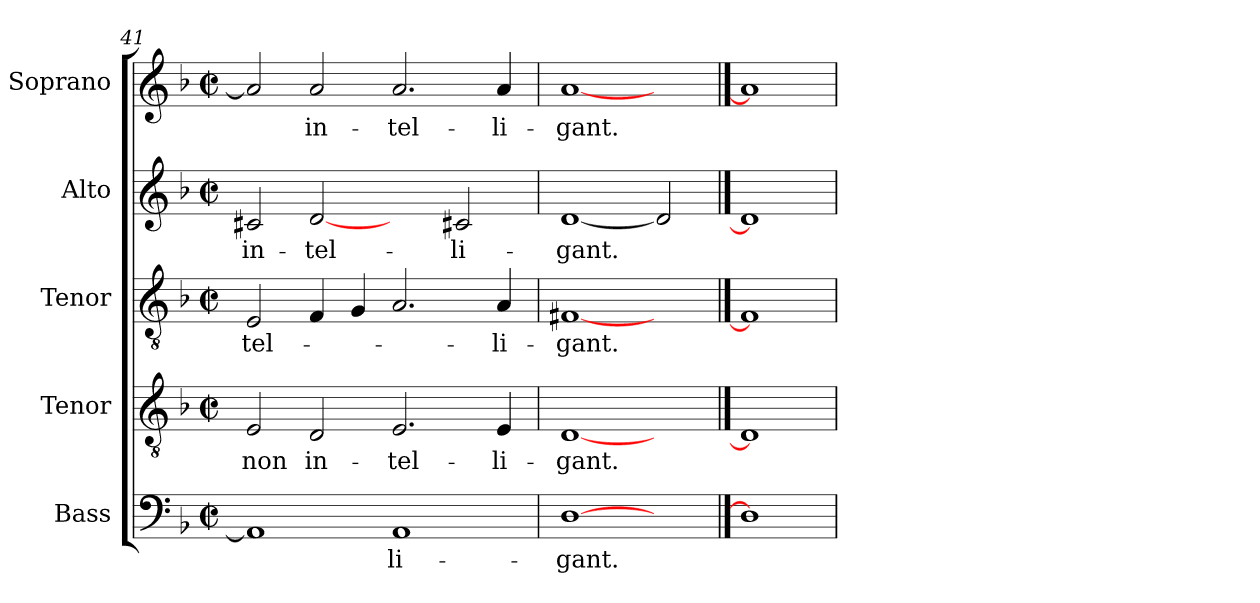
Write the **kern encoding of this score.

**kern	**text	**kern	**text	**kern	**text	**kern	**text	**kern	**text
*part5	*part5	*part4	*part4	*part3	*part3	*part2	*part2	*part1	*part1
*staff5	*staff5	*staff4	*staff4	*staff3	*staff3	*staff2	*staff2	*staff1	*staff1
*I"Bass	*	*I"Tenor	*	*I"Tenor	*	*I"Alto	*	*I"Soprano	*
*I'B.	*	*I'T.	*	*I'T.	*	*I'A.	*	*I'S.	*
*clefF4	*	*clefGv2	*	*clefGv2	*	*clefG2	*	*clefG2	*
*	*	*ITrd7c12	*	*ITrd7c12	*	*	*	*	*
*k[b-]	*	*k[b-]	*	*k[b-]	*	*k[b-]	*	*k[b-]	*
*F:	*	*F:	*	*F:	*	*F:	*	*F:	*
*M2/2	*	*M2/2	*	*M2/2	*	*M2/2	*	*M2/2	*
*met(c|)	*	*met(c|)	*	*met(c|)	*	*met(c|)	*	*met(c|)	*
=41	=41	=41	=41	=41	=41	=41	=41	=41	=41
!	!	!	!LO:LY:b:color=#000000	!	!	!	!	!	!
!	!	!	!	!	!LO:LY:b:color=#000000	!	!	!	!
!	!	!	!	!	!	!	!LO:LY:b:color=#000000	!	!
1AAi]	.	2EEi/	non	2EEi/	-tel-	2c#Xi/	in-	2ai/]	.
!	!	!	!LO:LY:b:color=#000000	!	!	!	!	!	!
!	!	!	!	!	!	!	!LO:LY:b:color=#000000	!	!
!	!	!	!	!	!	!	!	!	!LO:LY:b:color=#000000
.	.	2DDi/	in-	4FFi/	.	[2di	-tel-	2ai/	in-
.	.	.	.	4GGi/	.	.	.	.	.
!	!LO:LY:b:color=#000000	!	!	!	!	!	!	!	!
!	!	!	!LO:LY:b:color=#000000	!	!	!	!	!	!
!	!	!	!	!	!	!	!	!	!LO:LY:b:color=#000000
1AAi	-li-	2.EEi/	-tel-	2.AAi/	.	2ryy	.	2.ai/	-tel-
!	!	!	!	!	!	!	!LO:LY:b:color=#000000	!	!
.	.	.	.	.	.	2c#Xi/	-li-	.	.
!	!	!	!LO:LY:b:color=#000000	!	!	!	!	!	!
!	!	!	!	!	!LO:LY:b:color=#000000	!	!	!	!
!	!	!	!	!	!	!	!	!	!LO:LY:b:color=#000000
.	.	4EEi/	-li-	4AAi/	-li-	.	.	4ai/	-li-
=42	=42	=42	=42	=42	=42	=42	=42	=42	=42
!	!LO:LY:b:color=#000000	!	!	!	!	!	!	!	!
!	!	!	!LO:LY:b:color=#000000	!	!	!	!	!	!
!	!	!	!	!	!LO:LY:b:color=#000000	!	!	!	!
!	!	!	!	!	!	!	!LO:LY:b:color=#000000	!	!
!	!	!	!	!	!	!	!	!	!LO:LY:b:color=#000000
[1Di	-gant.	[1DDi	-gant.	[1FF#Xi	-gant.	[1di	-gant.	[1ai	-gant.
2ryy	.	2ryy	.	2ryy	.	2di]	.	2ryy	.
==43	==43	==43	==43	==43	==43	==43	==43	==43	==43
1Di]	.	1DDi]	.	1FF#i]	.	1di]	.	1ai]	.
=	=	=	=	=	=	=	=	=	=
*-	*-	*-	*-	*-	*-	*-	*-	*-	*-
